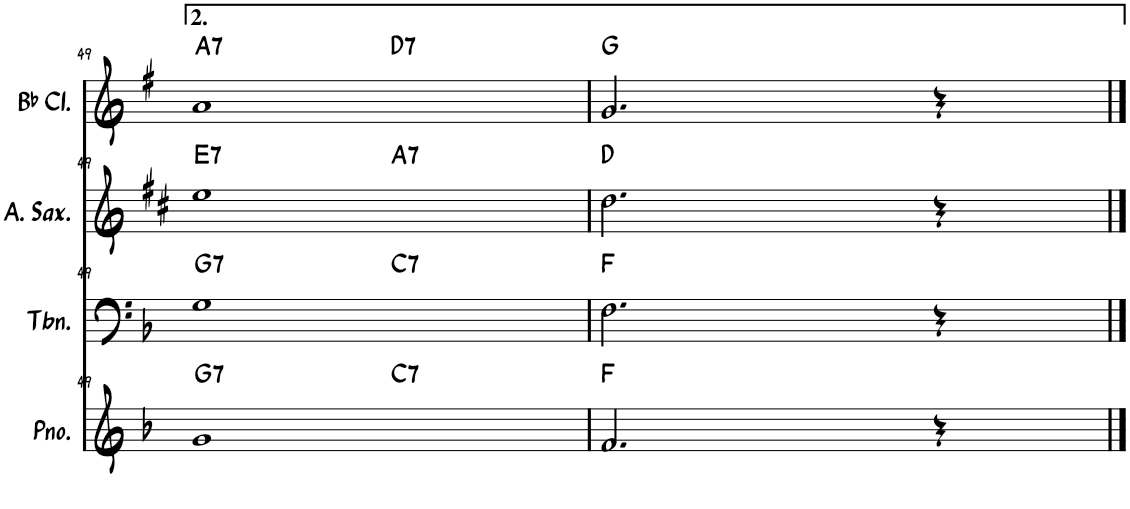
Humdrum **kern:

**kern	**harte	**kern	**harte	**kern	**harte	**kern	**harte
*part4	*part4	*part3	*part3	*part2	*part2	*part1	*part1
*staff4	*	*staff3	*	*staff2	*	*staff1	*
*I"钢琴	*	*I"长号	*	*I"中音萨克斯	*	*I"降B调单簧管	*
!!LO:PB:g=z
*clefG2	*	*clefF4	*	*clefG2	*	*clefG2	*
*	*	*	*	*Trd5c9	*	*Trd1c2	*
*k[b-]	*	*k[b-]	*	*k[f#c#]	*	*k[f#]	*
*M4/4	*	*M4/4	*	*M4/4	*	*M4/4	*
=49	=49	=49	=49	=49	=49	=49	=49
!	!LO:H:kt=7	!	!LO:H:kt=7	!	!LO:H:kt=7	!	!LO:H:kt=7
*^	*	*^	*	*^	*	*^	*
1g	2ryy	G:7	1G	2ryy	G:7	1ee	2ryy	E:7	1a	2ryy	A:7
!	!	!LO:H:kt=7	!	!	!LO:H:kt=7	!	!	!LO:H:kt=7	!	!	!LO:H:kt=7
.	2ryy	C:7	.	2ryy	C:7	.	2ryy	A:7	.	2ryy	D:7
*v	*v	*	*	*	*	*v	*v	*	*v	*v	*
*	*	*v	*v	*	*	*	*	*
=50	=50	=50	=50	=50	=50	=50	=50
2.f/	F:maj	2.F\	F:maj	2.dd\	D:maj	2.g/	G:maj
4r	.	4r	.	4r	.	4r	.
==	==	==	==	==	==	==	==
*-	*-	*-	*-	*-	*-	*-	*-
